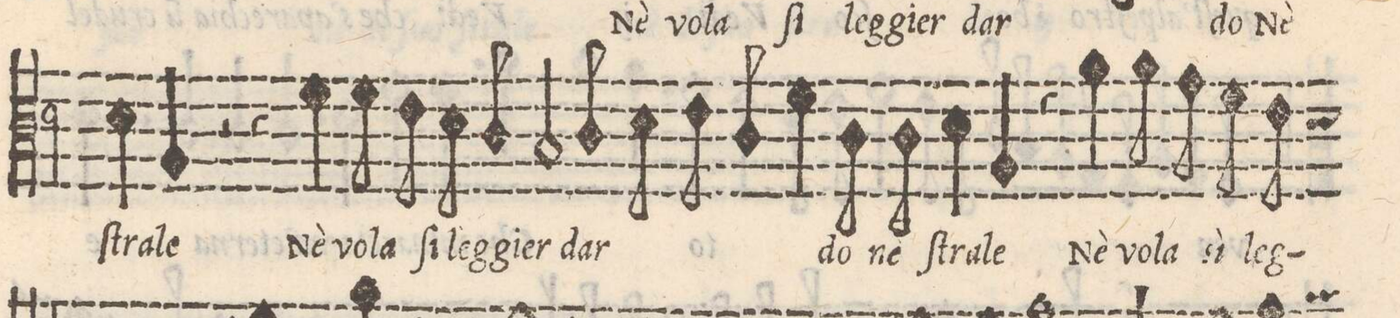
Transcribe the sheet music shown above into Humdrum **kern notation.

**kern	**text
*I"QVINTO	*
*clefC3	*
*k[b-]	*
*met(C)	*
*M2/1	*
4d\	ſtra-
4A/	-le
2r	.
=23-	=23-
4r	.
4f\	Nè
8f\	vo-
8e\	-la
8d\	ſi
8c/	leg-
2B-/	-gier
8c/	dar-
8d\	.
8e\	.
8c\	.
=24-	=24-
4f\	.
8c\	-do
8c\	ne
4d\	ſtra-
4A/	-le
4r	.
4a\	Nè
8a\	vo-
8g\	-la
8f\	si
8e\	leg-
=25-	=25-
*-	*-
